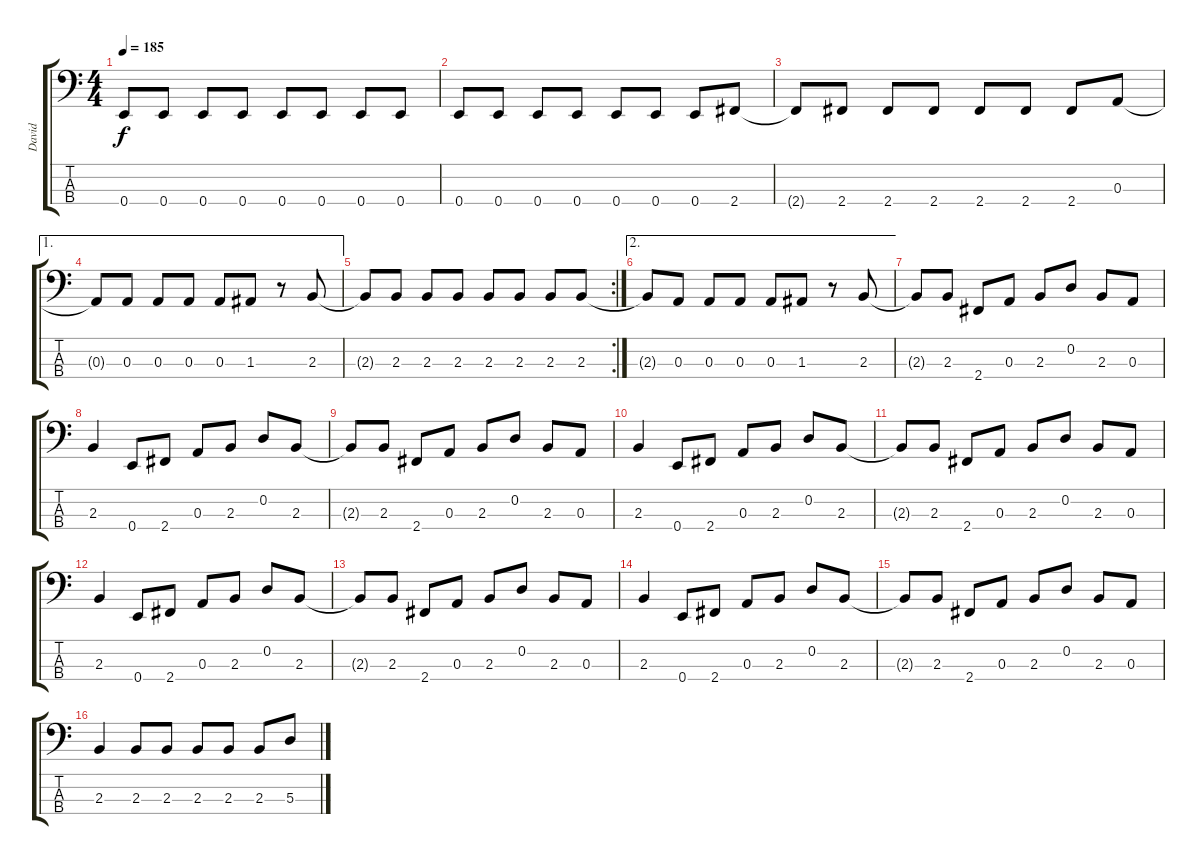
\track ("David" "David") {instrument electricbassfinger}
\staff {score tabs}
\tuning (G2 D2 A1 E1) {hide}
\ts (4 4)
\tempo 185
\clef f4
\ks c
0.4{t}.8{dy f} 0.4.8 0.4.8 0.4.8 0.4.8 0.4.8 0.4.8 0.4.8 |
0.4.8 0.4.8 0.4.8 0.4.8 0.4.8 0.4.8 0.4.8 2.4.8 |
2.4{t}.8 2.4.8 2.4.8 2.4.8 2.4.8 2.4.8 2.4.8 0.3.8 |
\ae 1
0.3{t}.8 0.3.8 0.3.8 0.3.8 0.3.8 1.3.8 r.8 2.3.8 |
\rc 2
2.3{t}.8 2.3.8 2.3.8 2.3.8 2.3.8 2.3.8 2.3.8 2.3.8 |
\ae 2
2.3{t}.8 0.3.8 0.3.8 0.3.8 0.3.8 1.3.8 r.8 2.3.8 |
2.3{t}.8 2.3.8 2.4.8 0.3.8 2.3.8 0.2.8 2.3.8 0.3.8 |
2.3.4 0.4.8 2.4.8 0.3.8 2.3.8 0.2.8 2.3.8 |
2.3{t}.8 2.3.8 2.4.8 0.3.8 2.3.8 0.2.8 2.3.8 0.3.8 |
2.3.4 0.4.8 2.4.8 0.3.8 2.3.8 0.2.8 2.3.8 |
2.3{t}.8 2.3.8 2.4.8 0.3.8 2.3.8 0.2.8 2.3.8 0.3.8 |
2.3.4 0.4.8 2.4.8 0.3.8 2.3.8 0.2.8 2.3.8 |
2.3{t}.8 2.3.8 2.4.8 0.3.8 2.3.8 0.2.8 2.3.8 0.3.8 |
2.3.4 0.4.8 2.4.8 0.3.8 2.3.8 0.2.8 2.3.8 |
2.3{t}.8 2.3.8 2.4.8 0.3.8 2.3.8 0.2.8 2.3.8 0.3.8 |
2.3.4 2.3.8 2.3.8 2.3.8 2.3.8 2.3.8 5.3.8
